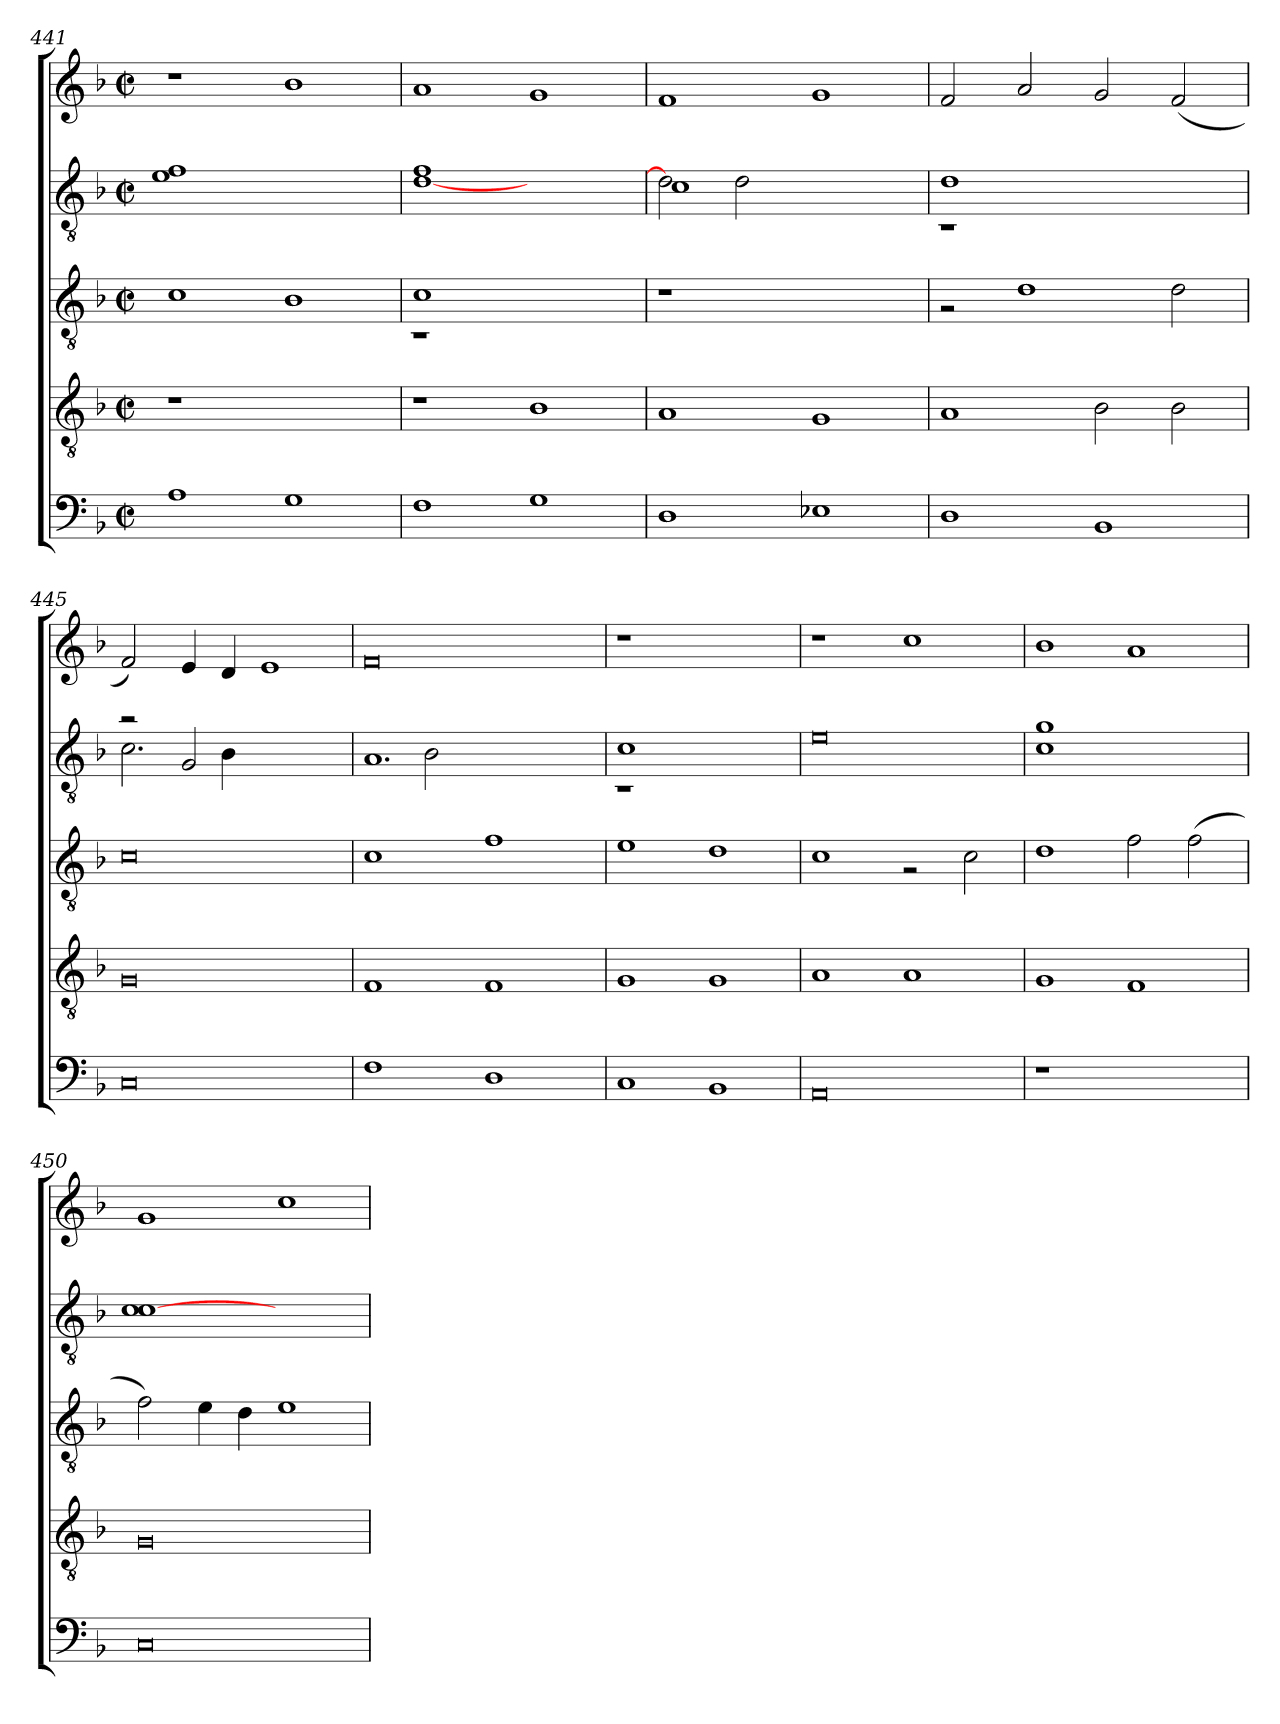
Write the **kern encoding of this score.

**kern	**kern	**kern	**kern	**kern
*part5	*part4	*part3	*part2	*part1
*staff5	*staff4	*staff3	*staff2	*staff1
*clefF4	*clefGv2	*clefGv2	*clefGv2	*clefG2
*k[b-]	*k[b-]	*k[b-]	*k[b-]	*k[b-]
*F:	*F:	*F:	*F:	*F:
*M2/2	*M2/2	*M2/2	*M2/2	*M2/2
*met(c|)	*met(c|)	*met(c|)	*met(c|)	*met(c|)
=441	=441	=441	=441	=441
1A	1r	1c	1e 1f	1r
1G	1ryy	1B-	1ryy	1b-
=442	=442	=442	=442	=442
*	*	*^	*	*
1F	1r	1c	1rC	[>1d 1f	1a
1G	1B-	1ryy	1ryy	1ryy	1g
*	*	*v	*v	*	*
=443	=443	=443	=443	=443
*	*	*	*^	*
1D	1A	1r	2d\]	1c	1f
.	.	.	2d\	.	.
1E-X	1G	1ryy	1ryy	1ryy	1g
!!LO:PB:g=z
=444	=444	=444	=444	=444	=444
1D	1A	2rG	1d	1rC	2f/
.	.	1d	.	.	2a/
1BB-	2B-\	.	1ryy	1ryy	2g/
.	2B-\	2d\	.	.	(<2f/
=445	=445	=445	=445	=445	=445
0C	0G	0c	2ra	2.c\	2f/)
.	.	.	2G/	.	4e/
.	.	.	.	4B-\	4d/
.	.	.	1ryy	1ryy	1e
=446	=446	=446	=446	=446	=446
1F	1F	1c	1.A	2ryy	0f
.	.	.	.	2B-\	.
1D	1F	1f	.	2ryy	.
.	.	.	2ryy	2ryy	.
=447	=447	=447	=447	=447	=447
1C	1G	1e	1c	1rC	1r
1BB-	1G	1d	1ryy	1ryy	1ryy
*	*	*	*v	*v	*
=448	=448	=448	=448	=448
0AA	1A	1c	0e	1r
.	1A	2rG	.	1cc
.	.	2c\	.	.
=449	=449	=449	=449	=449
1r	1G	1d	1c 1g	1b-
1ryy	1F	2f\	1ryy	1a
.	.	(>2f\	.	.
!!LO:LB:g=z
=450	=450	=450	=450	=450
0C	0G	2f\)	1c [>1c	1g
.	.	4e\	.	.
.	.	4d\	.	.
.	.	1e	1ryy	1cc
=	=	=	=	=
*-	*-	*-	*-	*-
